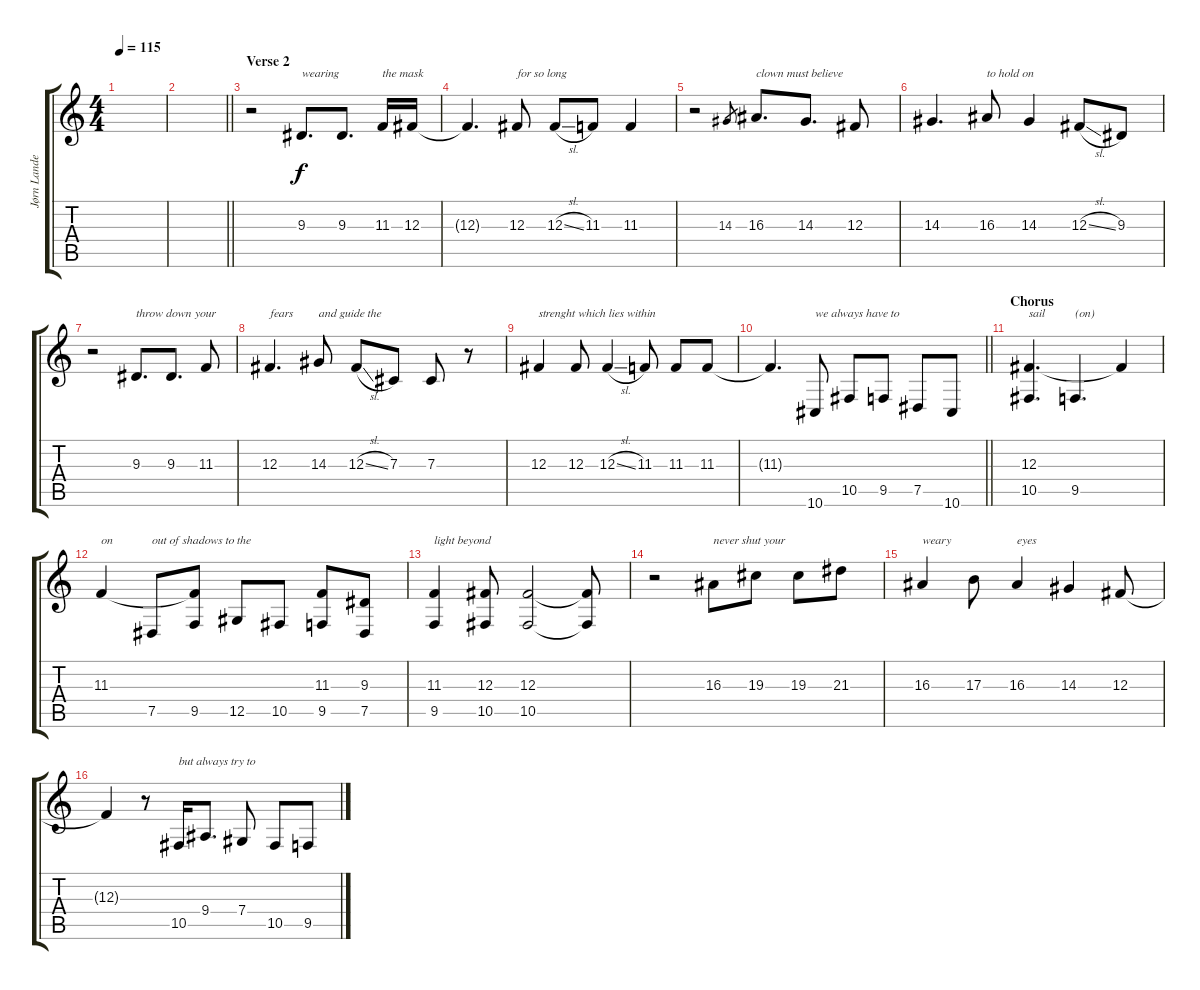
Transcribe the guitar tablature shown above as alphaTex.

\track ("Jørn Lande (Vocals)" "Jørn Lande") {instrument lead6voice}
\staff {score tabs}
\tuning (Eb4 Bb3 Gb3 Db3 Ab2 Eb2) {hide}
\ts (4 4)
\tempo 115
\clef g2
\ks c
|
\barLineRight lightlight
|
\section ("" "Verse 2")
r.2 9.3.8{d txt "wearing"} 9.3.8{d} 11.3.16{txt "the mask"} 12.3.16 |
12.3{t}.4{d} 12.3.8{txt "for so long"} 12.3{sl}.8 11.3.8 11.3.4 |
r.2 14.3.8{gr} 16.3.8{d txt "clown must believe"} 14.3.8{d} 12.3.8 |
14.3.4{d} 16.3.8{txt "to hold on"} 14.3.4 12.3{sl}.8 9.3.8 |
r.2 9.3.8{d txt "throw down your"} 9.3.8{d} 11.3.8 |
12.3.4{d txt "fears "} 14.3.8{txt "and guide the"} 12.3{sl}.8 7.3.8 7.3.8 r.8 |
12.3.4{txt "strenght which lies within"} 12.3.8 12.3{sl}.4 11.3.8 11.3.8 11.3.8 |
\barLineRight lightlight
11.3{t}.4{d} 10.6.8{txt "we always have to "} 10.5.8 9.5.8 7.5.8 10.6.8 |
\section ("" "Chorus")
(12.3 10.5).4{d txt "sail"} 9.5.4{d txt "(on)"} 12.3{t}.4 |
11.3.4{txt "on"} 7.5.8{txt "out of shadows to the"} (11.3{t} 9.5).8 12.5.8 10.5.8 (11.3 9.5).8 (9.3 7.5).8 |
(11.3 9.5).4{txt "light beyond"} (12.3 10.5).8 (12.3 10.5).2 (12.3{t} 10.5{t}).8 |
r.2 16.3.8{txt "never shut your"} 19.3.8 19.3.8 21.3.8 |
16.3.4{txt "weary "} 17.3.8 16.3.4{txt "eyes"} 14.3.4 12.3.8 |
12.3{t}.4 r.8 10.5.16{txt "but always try to"} 9.4.8{d} 7.4.8 10.5.8 9.5.8
